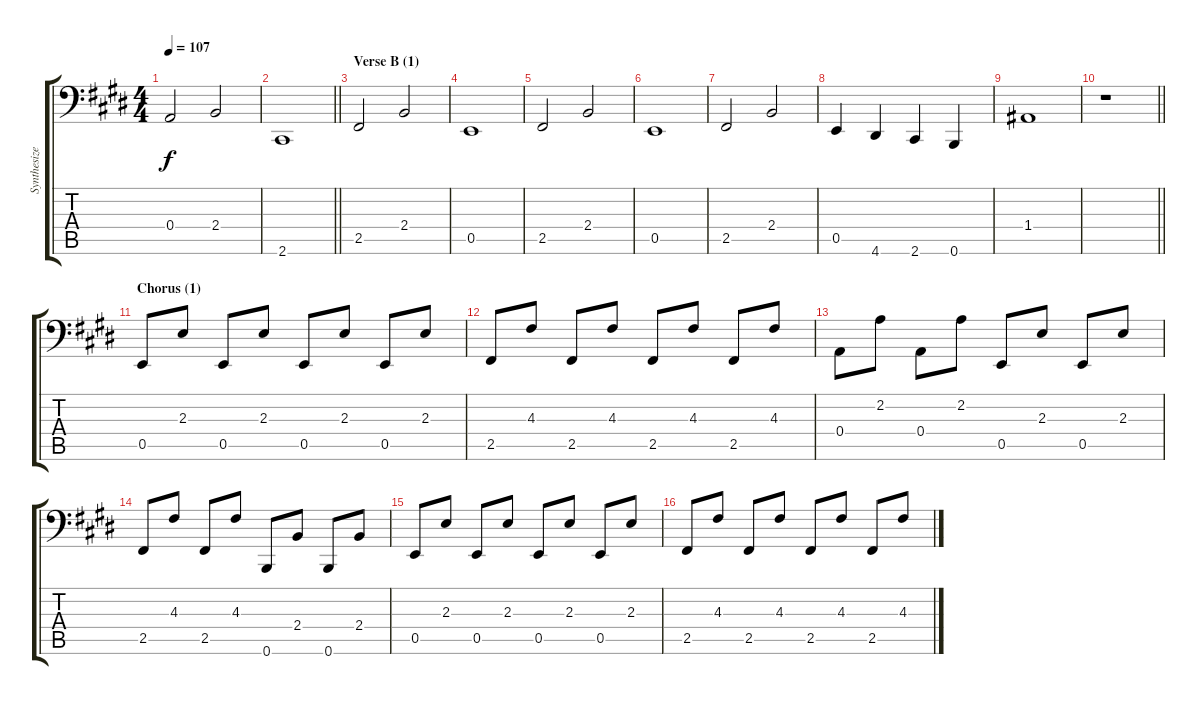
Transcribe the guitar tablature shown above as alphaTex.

\track ("Synthesizer II" "Synthesize") {instrument synthbass1}
\staff {score tabs}
\tuning (C3 G2 D2 A1 E1 B0) {hide}
\ts (4 4)
\tempo 107
\clef f4
\ks e
0.4.2{dy f} 2.4.2 |
\barLineRight lightlight
2.6.1 |
\section ("" "Verse B (1)")
2.5.2 2.4.2 |
0.5.1 |
2.5.2 2.4.2 |
0.5.1 |
2.5.2 2.4.2 |
0.5.4 4.6.4 2.6.4 0.6.4 |
1.4.1 |
\barLineRight lightlight
r.1 |
\section ("" "Chorus (1)")
0.5.8 2.3.8 0.5.8 2.3.8 0.5.8 2.3.8 0.5.8 2.3.8 |
2.5.8 4.3.8 2.5.8 4.3.8 2.5.8 4.3.8 2.5.8 4.3.8 |
0.4.8 2.2.8 0.4.8 2.2.8 0.5.8 2.3.8 0.5.8 2.3.8 |
2.5.8 4.3.8 2.5.8 4.3.8 0.6.8 2.4.8 0.6.8 2.4.8 |
0.5.8 2.3.8 0.5.8 2.3.8 0.5.8 2.3.8 0.5.8 2.3.8 |
2.5.8 4.3.8 2.5.8 4.3.8 2.5.8 4.3.8 2.5.8 4.3.8
